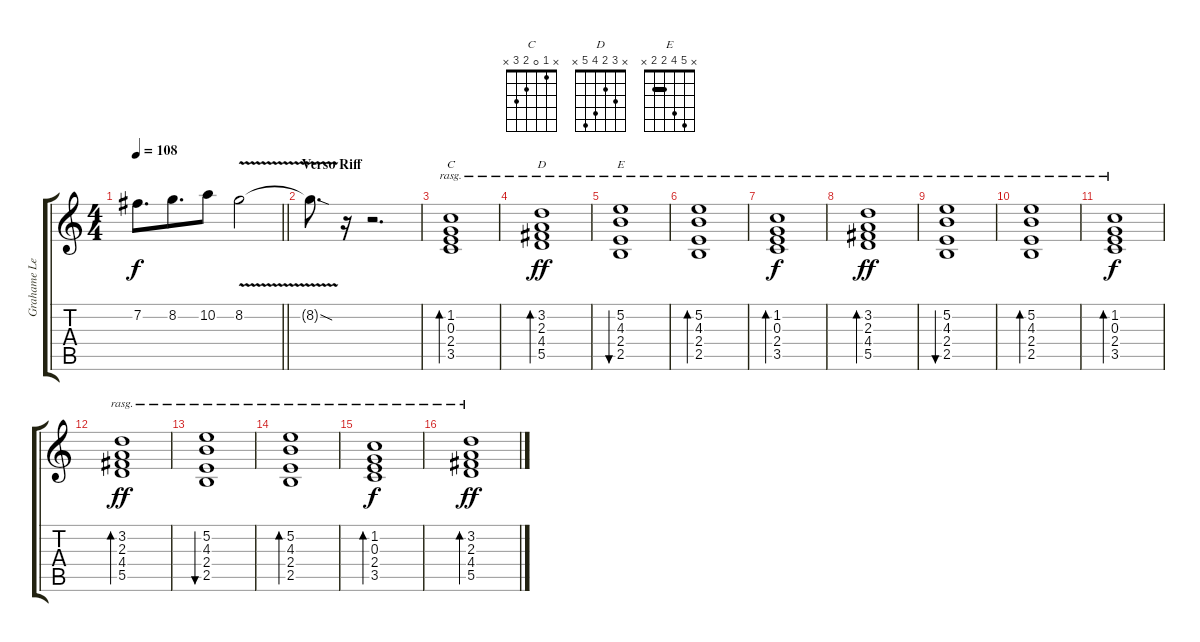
\track ("Grahame Leslie" "Grahame Le") {instrument distortionguitar}
\staff {score tabs}
\tuning (E4 B3 G3 D3 A2 E2) {hide}
\chord ("C" x 1 0 2 3 x)
\chord ("D" x 3 2 4 5 x)
\chord ("E" x 5 4 2 2 x) {barre 2}
\ts (4 4)
\tempo 108
\clef g2
\barLineRight lightlight
\ks c
7.2.8{d dy f} 8.2.8{d beam merge} 10.2.8 8.2{v}.2 |
\section ("" "Verso Riff")
8.2{sod t}.8{d} r.16 r.2{d} |
(1.2 0.3 2.4 3.5).1{bd 480 ch "C" rasg ii instrument acousticguitarnylon} |
(3.2 2.3 4.4 5.5).1{bd 480 ch "D" rasg ii dy ff} |
(5.2 4.3 2.4 2.5).1{bu 480 ch "E" rasg ii} |
(5.2 4.3 2.4 2.5).1{bd 480 rasg ii} |
(1.2 0.3 2.4 3.5).1{bd 480 rasg ii dy f} |
(3.2 2.3 4.4 5.5).1{bd 480 rasg ii dy ff} |
(5.2 4.3 2.4 2.5).1{bu 480 rasg ii} |
(5.2 4.3 2.4 2.5).1{bd 480 rasg ii} |
(1.2 0.3 2.4 3.5).1{bd 480 rasg ii dy f} |
(3.2 2.3 4.4 5.5).1{bd 480 rasg ii dy ff} |
(5.2 4.3 2.4 2.5).1{bu 480 rasg ii} |
(5.2 4.3 2.4 2.5).1{bd 480 rasg ii} |
(1.2 0.3 2.4 3.5).1{bd 480 rasg ii dy f} |
(3.2 2.3 4.4 5.5).1{bd 480 rasg ii dy ff}
